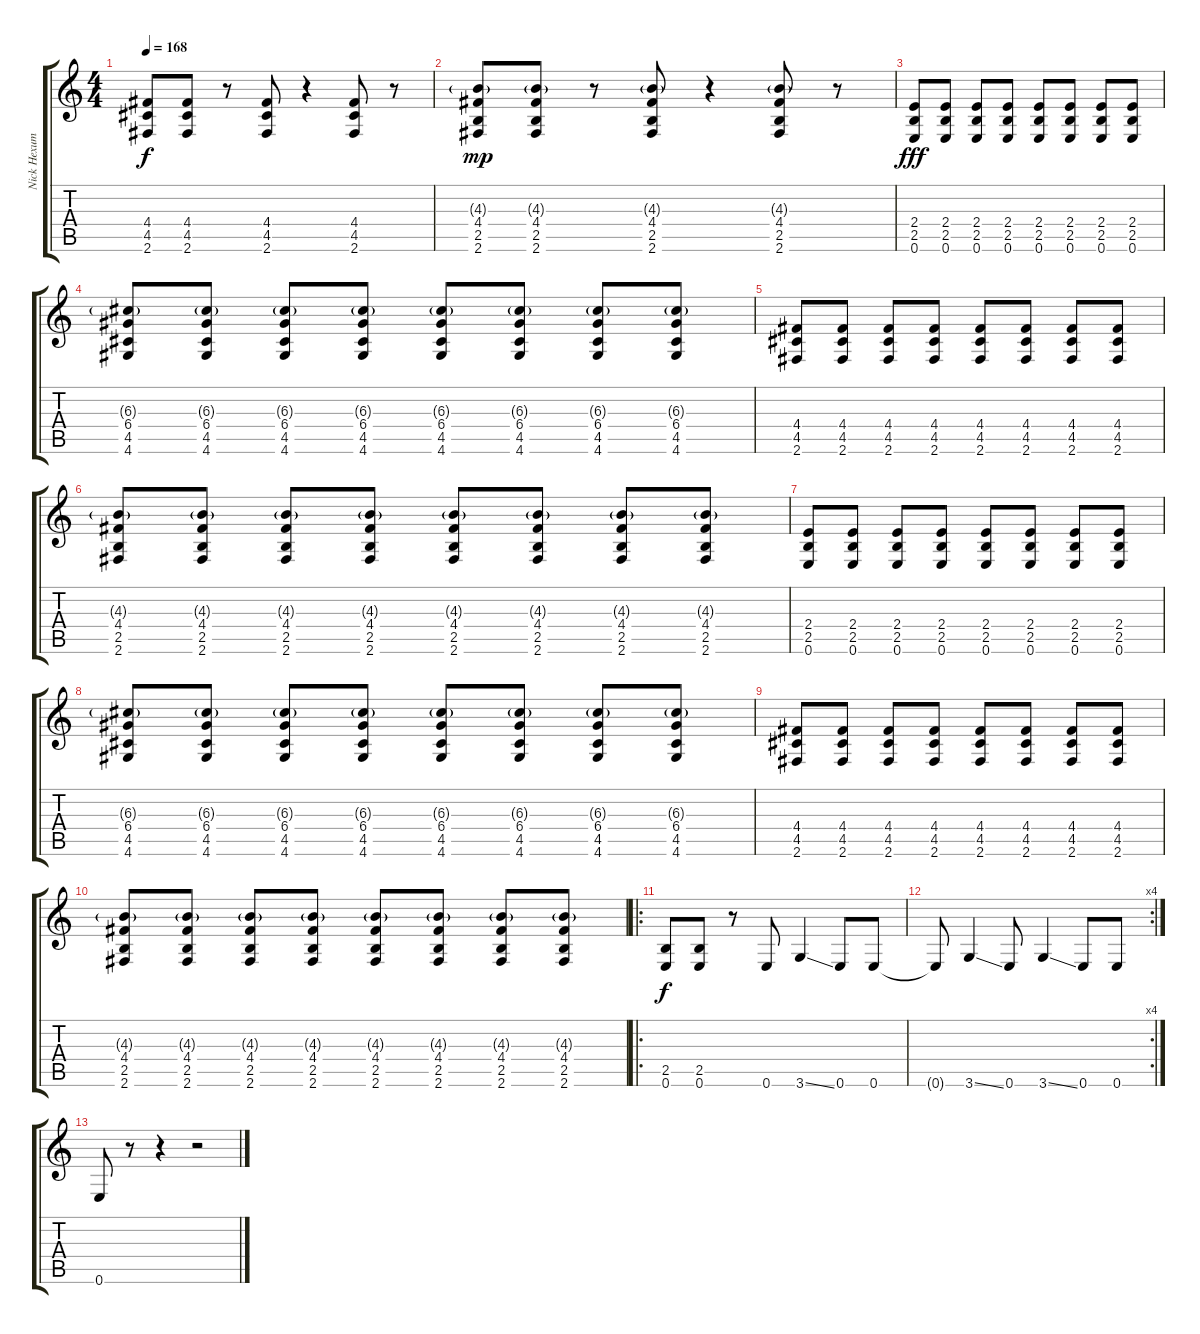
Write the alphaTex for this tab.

\track ("Nick Hexum" "Nick Hexum") {instrument distortionguitar}
\staff {score tabs}
\tuning (E4 B3 G3 D3 A2 E2) {hide}
\ts (4 4)
\tempo 168
\clef g2
\ks c
(4.4 4.5 2.6).8{dy f} (4.4 4.5 2.6).8 r.8 (4.4 4.5 2.6).8 r.4 (4.4 4.5 2.6).8 r.8 |
(4.3{g} 4.4 2.5 2.6).8{dy mp} (4.3{g} 4.4 2.5 2.6).8 r.8 (4.3{g} 4.4 2.5 2.6).8 r.4 (4.3{g} 4.4 2.5 2.6).8 r.8 |
(2.4 2.5 0.6).8{dy fff} (2.4 2.5 0.6).8 (2.4 2.5 0.6).8 (2.4 2.5 0.6).8 (2.4 2.5 0.6).8 (2.4 2.5 0.6).8 (2.4 2.5 0.6).8 (2.4 2.5 0.6).8 |
(6.3{g} 6.4 4.5 4.6).8 (6.3{g} 6.4 4.5 4.6).8 (6.3{g} 6.4 4.5 4.6).8 (6.3{g} 6.4 4.5 4.6).8 (6.3{g} 6.4 4.5 4.6).8 (6.3{g} 6.4 4.5 4.6).8 (6.3{g} 6.4 4.5 4.6).8 (6.3{g} 6.4 4.5 4.6).8 |
(4.4 4.5 2.6).8 (4.4 4.5 2.6).8 (4.4 4.5 2.6).8 (4.4 4.5 2.6).8 (4.4 4.5 2.6).8 (4.4 4.5 2.6).8 (4.4 4.5 2.6).8 (4.4 4.5 2.6).8 |
(4.3{g} 4.4 2.5 2.6).8 (4.3{g} 4.4 2.5 2.6).8 (4.3{g} 4.4 2.5 2.6).8 (4.3{g} 4.4 2.5 2.6).8 (4.3{g} 4.4 2.5 2.6).8 (4.3{g} 4.4 2.5 2.6).8 (4.3{g} 4.4 2.5 2.6).8 (4.3{g} 4.4 2.5 2.6).8 |
(2.4 2.5 0.6).8 (2.4 2.5 0.6).8 (2.4 2.5 0.6).8 (2.4 2.5 0.6).8 (2.4 2.5 0.6).8 (2.4 2.5 0.6).8 (2.4 2.5 0.6).8 (2.4 2.5 0.6).8 |
(6.3{g} 6.4 4.5 4.6).8 (6.3{g} 6.4 4.5 4.6).8 (6.3{g} 6.4 4.5 4.6).8 (6.3{g} 6.4 4.5 4.6).8 (6.3{g} 6.4 4.5 4.6).8 (6.3{g} 6.4 4.5 4.6).8 (6.3{g} 6.4 4.5 4.6).8 (6.3{g} 6.4 4.5 4.6).8 |
(4.4 4.5 2.6).8 (4.4 4.5 2.6).8 (4.4 4.5 2.6).8 (4.4 4.5 2.6).8 (4.4 4.5 2.6).8 (4.4 4.5 2.6).8 (4.4 4.5 2.6).8 (4.4 4.5 2.6).8 |
(4.3{g} 4.4 2.5 2.6).8 (4.3{g} 4.4 2.5 2.6).8 (4.3{g} 4.4 2.5 2.6).8 (4.3{g} 4.4 2.5 2.6).8 (4.3{g} 4.4 2.5 2.6).8 (4.3{g} 4.4 2.5 2.6).8 (4.3{g} 4.4 2.5 2.6).8 (4.3{g} 4.4 2.5 2.6).8 |
\ro
(2.5 0.6).8{dy f} (2.5 0.6).8 r.8 0.6.8 3.6{ss}.4 0.6.8 0.6.8 |
\rc 4
0.6{t}.8 3.6{ss}.4 0.6.8 3.6{ss}.4 0.6.8 0.6.8 |
0.6.8 r.8 r.4 r.2
